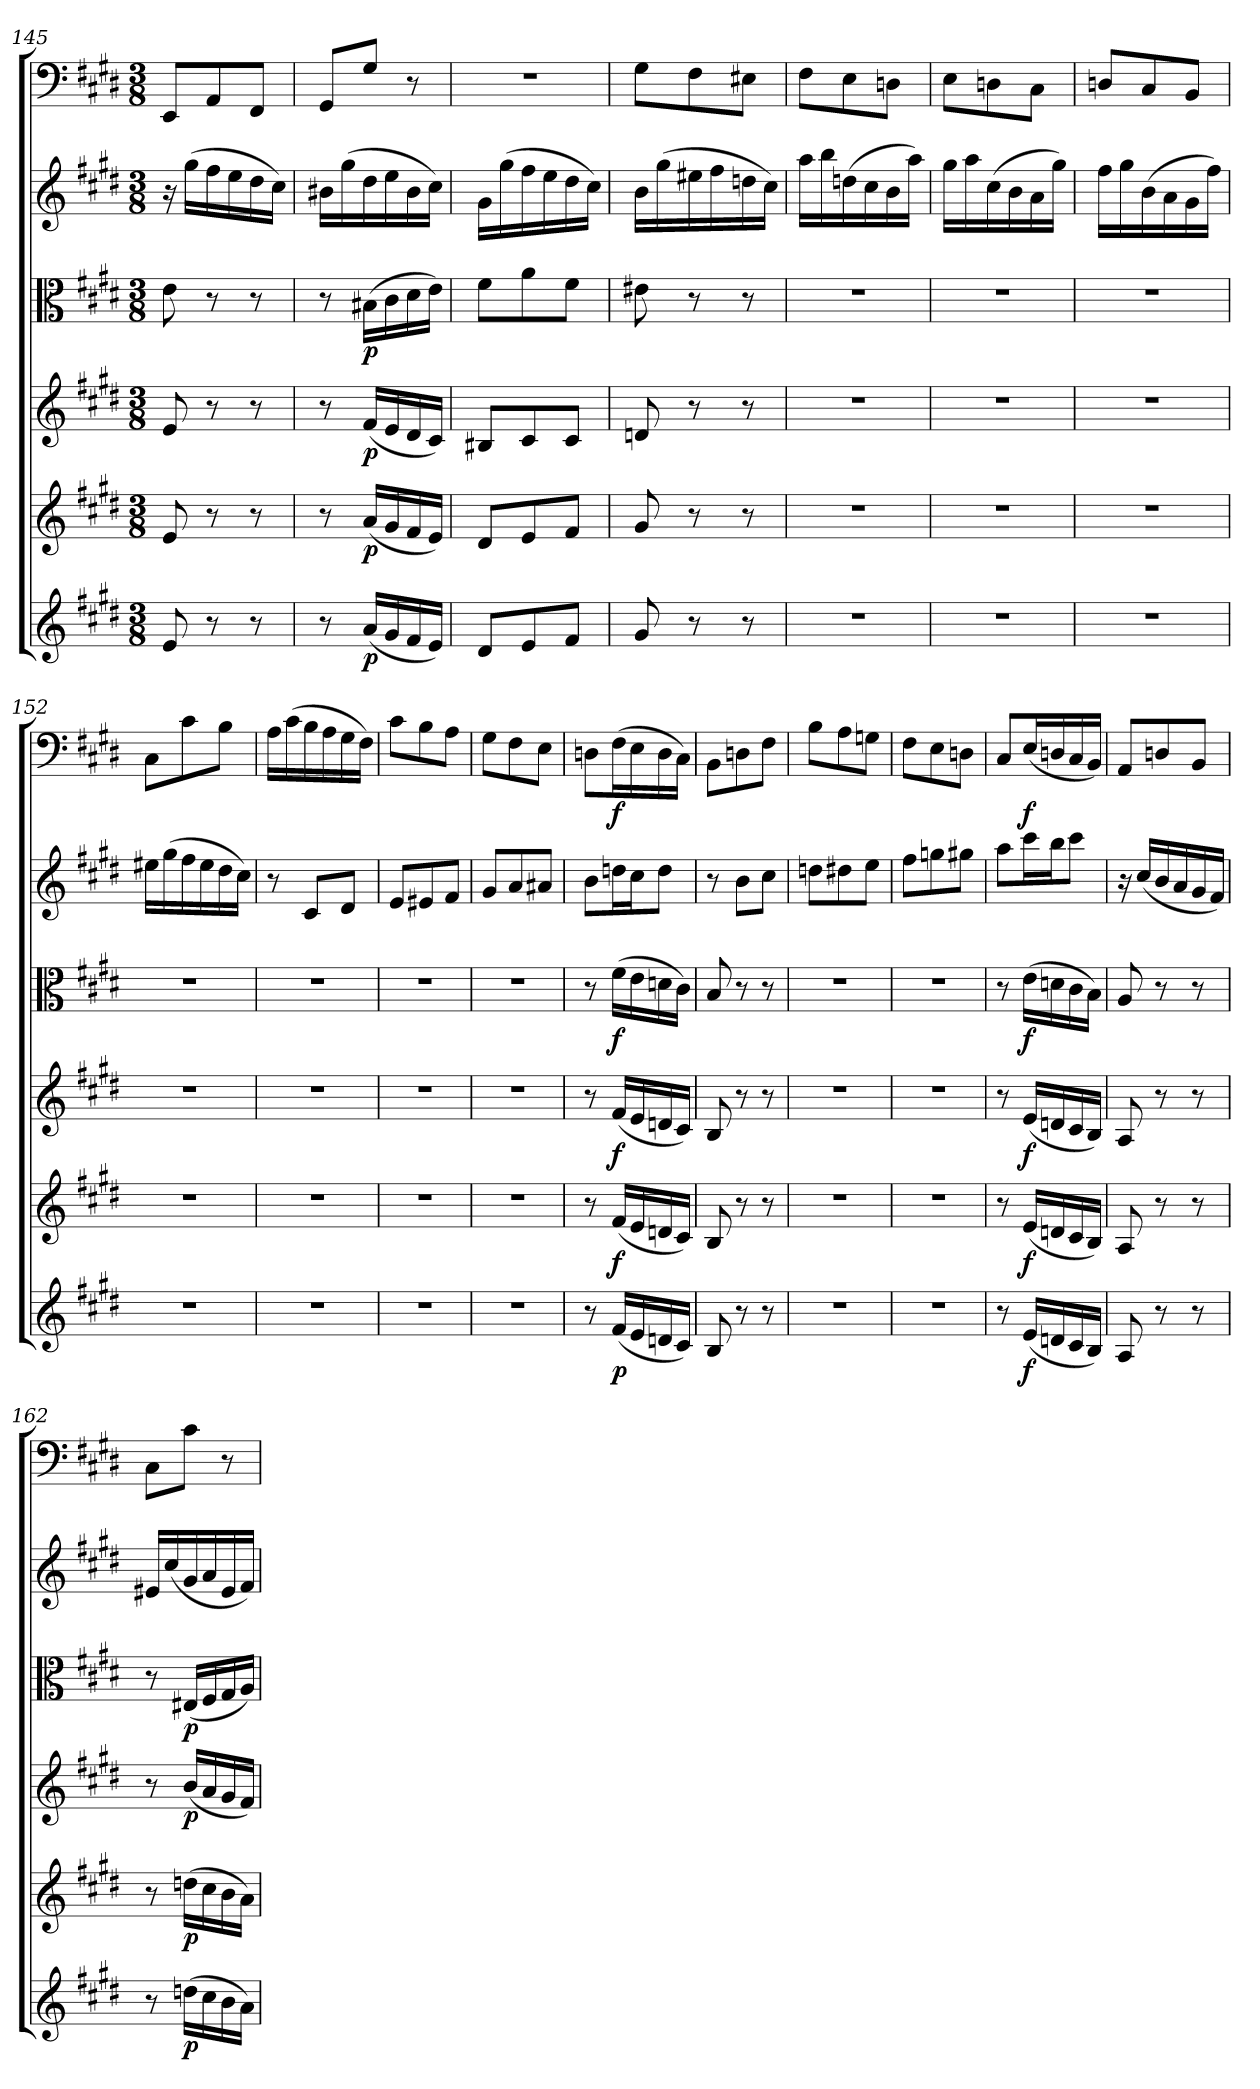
**kern	**dynam	**kern	**dynam	**kern	**dynam	**kern	**dynam	**kern	**kern	**dynam
*part6	*part6	*part5	*part5	*part4	*part4	*part3	*part3	*part2	*part1	*part1
*staff6	*staff6	*staff5	*staff5	*staff4	*staff4	*staff3	*staff3	*staff2	*staff1	*staff1
*clefG2	*	*clefG2	*	*clefG2	*	*clefC3	*	*clefG2	*clefF4	*
*k[f#c#g#d#]	*	*k[f#c#g#d#]	*	*k[f#c#g#d#]	*	*k[f#c#g#d#]	*	*k[f#c#g#d#]	*k[f#c#g#d#]	*
*E:	*	*E:	*	*E:	*	*E:	*	*E:	*E:	*
*M3/8	*	*M3/8	*	*M3/8	*	*M3/8	*	*M3/8	*M3/8	*
=145	=145	=145	=145	=145	=145	=145	=145	=145	=145	=145
8e/	.	8e/	.	8e/	.	8e\	.	16r	8EE/L	.
.	.	.	.	.	.	.	.	(16gg#\LL	.	.
8r	.	8r	.	8r	.	8r	.	16ff#\	8AA/	.
.	.	.	.	.	.	.	.	16ee\	.	.
8r	.	8r	.	8r	.	8r	.	16dd#\	8FF#/J	.
.	.	.	.	.	.	.	.	16cc#\JJ)	.	.
=146	=146	=146	=146	=146	=146	=146	=146	=146	=146	=146
8r	.	8r	.	8r	.	8r	.	16b#X\LL	8GG#/L	.
.	.	.	.	.	.	.	.	(16gg#\	.	.
(16a/LL	p	(16a/LL	p	(16f#/LL	p	(16B#X\LL	p	16dd#\	8G#/J	.
16g#/	.	16g#/	.	16e/	.	16c#\	.	16ee\	.	.
16f#/	.	16f#/	.	16d#/	.	16d#\	.	16b#\	8r	.
16e/JJ)	.	16e/JJ)	.	16c#/JJ)	.	16e\JJ)	.	16cc#\JJ)	.	.
=147	=147	=147	=147	=147	=147	=147	=147	=147	=147	=147
8d#/L	.	8d#/L	.	8B#X/L	.	8f#\L	.	16g#\LL	4.r	.
.	.	.	.	.	.	.	.	(16gg#\	.	.
8e/	.	8e/	.	8c#/	.	8a\	.	16ff#\	.	.
.	.	.	.	.	.	.	.	16ee\	.	.
8f#/J	.	8f#/J	.	8c#/J	.	8f#\J	.	16dd#\	.	.
.	.	.	.	.	.	.	.	16cc#\JJ)	.	.
=148	=148	=148	=148	=148	=148	=148	=148	=148	=148	=148
8g#/	.	8g#/	.	8dn/	.	8e#X\	.	16b\LL	8G#\L	.
.	.	.	.	.	.	.	.	(16gg#\	.	.
8r	.	8r	.	8r	.	8r	.	16ee#X\	8F#\	.
.	.	.	.	.	.	.	.	16ff#\	.	.
8r	.	8r	.	8r	.	8r	.	16ddn\	8E#X\J	.
.	.	.	.	.	.	.	.	16cc#\JJ)	.	.
=149	=149	=149	=149	=149	=149	=149	=149	=149	=149	=149
4.r	.	4.r	.	4.r	.	4.r	.	16aa\LL	8F#\L	.
.	.	.	.	.	.	.	.	16bb\	.	.
.	.	.	.	.	.	.	.	(16ddn\	8E\	.
.	.	.	.	.	.	.	.	16cc#\	.	.
.	.	.	.	.	.	.	.	16b\	8Dn\J	.
.	.	.	.	.	.	.	.	16aa\JJ)	.	.
=150	=150	=150	=150	=150	=150	=150	=150	=150	=150	=150
4.r	.	4.r	.	4.r	.	4.r	.	16gg#\LL	8E\L	.
.	.	.	.	.	.	.	.	16aa\	.	.
.	.	.	.	.	.	.	.	(16cc#\	8Dn\	.
.	.	.	.	.	.	.	.	16b\	.	.
.	.	.	.	.	.	.	.	16a\	8C#\J	.
.	.	.	.	.	.	.	.	16gg#\JJ)	.	.
=151	=151	=151	=151	=151	=151	=151	=151	=151	=151	=151
4.r	.	4.r	.	4.r	.	4.r	.	16ff#\LL	8Dn/L	.
.	.	.	.	.	.	.	.	16gg#\	.	.
.	.	.	.	.	.	.	.	(16b\	8C#/	.
.	.	.	.	.	.	.	.	16a\	.	.
.	.	.	.	.	.	.	.	16g#\	8BB/J	.
.	.	.	.	.	.	.	.	16ff#\JJ)	.	.
=152	=152	=152	=152	=152	=152	=152	=152	=152	=152	=152
4.r	.	4.r	.	4.r	.	4.r	.	16ee#X\LL	8C#\L	.
.	.	.	.	.	.	.	.	(16gg#\	.	.
.	.	.	.	.	.	.	.	16ff#\	8c#\	.
.	.	.	.	.	.	.	.	16ee#\	.	.
.	.	.	.	.	.	.	.	16dd#\	8B\J	.
.	.	.	.	.	.	.	.	16cc#\JJ)	.	.
=153	=153	=153	=153	=153	=153	=153	=153	=153	=153	=153
4.r	.	4.r	.	4.r	.	4.r	.	8r	16A\LL	.
.	.	.	.	.	.	.	.	.	(16c#\	.
.	.	.	.	.	.	.	.	8c#/L	16B\	.
.	.	.	.	.	.	.	.	.	16A\	.
.	.	.	.	.	.	.	.	8d#/J	16G#\	.
.	.	.	.	.	.	.	.	.	16F#\JJ)	.
=154	=154	=154	=154	=154	=154	=154	=154	=154	=154	=154
4.r	.	4.r	.	4.r	.	4.r	.	8e/L	8c#\L	.
.	.	.	.	.	.	.	.	8e#X/	8B\	.
.	.	.	.	.	.	.	.	8f#/J	8A\J	.
=155	=155	=155	=155	=155	=155	=155	=155	=155	=155	=155
4.r	.	4.r	.	4.r	.	4.r	.	8g#/L	8G#\L	.
.	.	.	.	.	.	.	.	8a/	8F#\	.
.	.	.	.	.	.	.	.	8a#X/J	8E\J	.
=156	=156	=156	=156	=156	=156	=156	=156	=156	=156	=156
8r	.	8r	.	8r	.	8r	.	8b\L	8Dn\L	.
(16f#/LL	p	(16f#/LL	f	(16f#/LL	f	(16f#\LL	f	16ddn\L	(16F#\L	f
16e/	.	16e/	.	16e/	.	16e\	.	16cc#\J	16E\	.
16dn/	.	16dn/	.	16dn/	.	16dn\	.	8dd\J	16D\	.
16c#/JJ)	.	16c#/JJ)	.	16c#/JJ)	.	16c#\JJ)	.	.	16C#\JJ)	.
=157	=157	=157	=157	=157	=157	=157	=157	=157	=157	=157
8B/	.	8B/	.	8B/	.	8B/	.	8r	8BB\L	.
8r	.	8r	.	8r	.	8r	.	8b\L	8Dn\	.
8r	.	8r	.	8r	.	8r	.	8cc#\J	8F#\J	.
=158	=158	=158	=158	=158	=158	=158	=158	=158	=158	=158
4.r	.	4.r	.	4.r	.	4.r	.	8ddn\L	8B\L	.
.	.	.	.	.	.	.	.	8dd#X\	8A\	.
.	.	.	.	.	.	.	.	8ee\J	8Gn\J	.
=159	=159	=159	=159	=159	=159	=159	=159	=159	=159	=159
4.r	.	4.r	.	4.r	.	4.r	.	8ff#\L	8F#\L	.
.	.	.	.	.	.	.	.	8ggn\	8E\	.
.	.	.	.	.	.	.	.	8gg#X\J	8Dn\J	.
=160	=160	=160	=160	=160	=160	=160	=160	=160	=160	=160
8r	.	8r	.	8r	.	8r	.	8aa\L	8C#/L	.
(16e/LL	f	(16e/LL	f	(16e/LL	f	(16e\LL	f	16ccc#\L	(16E/L	f
16dn/	.	16dn/	.	16dn/	.	16dn\	.	16bb\J	16Dn/	.
16c#/	.	16c#/	.	16c#/	.	16c#\	.	8ccc#\J	16C#/	.
16B/JJ)	.	16B/JJ)	.	16B/JJ)	.	16B\JJ)	.	.	16BB/JJ)	.
=161	=161	=161	=161	=161	=161	=161	=161	=161	=161	=161
8A/	.	8A/	.	8A/	.	8A/	.	16r	8AA/L	.
.	.	.	.	.	.	.	.	(16cc#/LL	.	.
8r	.	8r	.	8r	.	8r	.	16b/	8Dn/	.
.	.	.	.	.	.	.	.	16a/	.	.
8r	.	8r	.	8r	.	8r	.	16g#/	8BB/J	.
.	.	.	.	.	.	.	.	16f#/JJ)	.	.
=162	=162	=162	=162	=162	=162	=162	=162	=162	=162	=162
8r	.	8r	.	8r	.	8r	.	16e#X/LL	8C#\L	.
.	.	.	.	.	.	.	.	(16cc#/	.	.
(16ddn\LL	p	(16ddn\LL	p	(16b/LL	p	(16E#X/LL	p	16g#/	8c#\J	.
16cc#\	.	16cc#\	.	16a/	.	16F#/	.	16a/	.	.
16b\	.	16b\	.	16g#/	.	16G#/	.	16e#/	8r	.
16a\JJ)	.	16a\JJ)	.	16f#/JJ)	.	16A/JJ)	.	16f#/JJ)	.	.
=	=	=	=	=	=	=	=	=	=	=
*-	*-	*-	*-	*-	*-	*-	*-	*-	*-	*-
